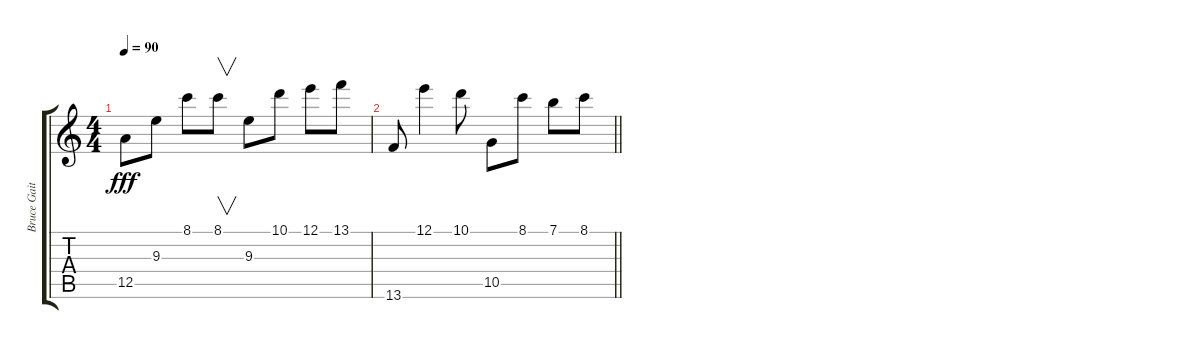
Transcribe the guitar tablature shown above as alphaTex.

\track ("Bruce Gaitsch (Acoustic Guitar)" "Bruce Gait") {instrument acousticguitarnylon}
\staff {score tabs}
\tuning (E4 B3 G3 D3 A2 E2) {hide}
\ts (4 4)
\tempo 90
\clef g2
\ks c
12.5.8{dy fff} 9.3.8 8.1.8 8.1.8{v} 9.3.8 10.1.8 12.1.8 13.1.8 |
\barLineRight lightlight
13.6.8 12.1.4 10.1.8 10.5.8 8.1.8 7.1.8 8.1.8
